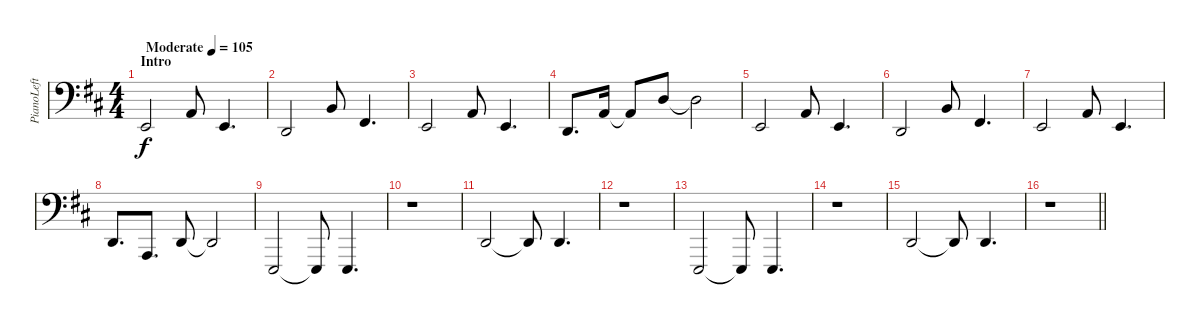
\track ("PianoLeft" "PianoLeft") {instrument acousticgrandpiano}
\staff {score}
\tuning (G2 D2 A1 E1) {hide}
\ts (4 4)
\section ("" "Intro")
\tempo (105 "Moderate")
\clef f4
\ks d
2.2.2{dy f instrument acousticgrandpiano} 2.1.8 2.2.4{d} |
0.2.2 4.1.8 4.2.4{d} |
2.2.2 2.1.8 2.2.4{d} |
0.2.8{d} 2.1.16 2.1{t}.8 7.1.8 7.1{t}.2 |
2.2.2 2.1.8 2.2.4{d} |
0.2.2 4.1.8 4.2.4{d} |
2.2.2 2.1.8 2.2.4{d} |
0.2.8{d} 0.3.8{d} 0.2.8 0.2{t}.2 |
0.4.2 0.4{t}.8 0.4.4{d} |
r.1 |
0.2.2 0.2{t}.8 0.2.4{d} |
r.1 |
0.4.2 0.4{t}.8 0.4.4{d} |
r.1 |
0.2.2 0.2{t}.8 0.2.4{d} |
\barLineRight lightlight
r.1
